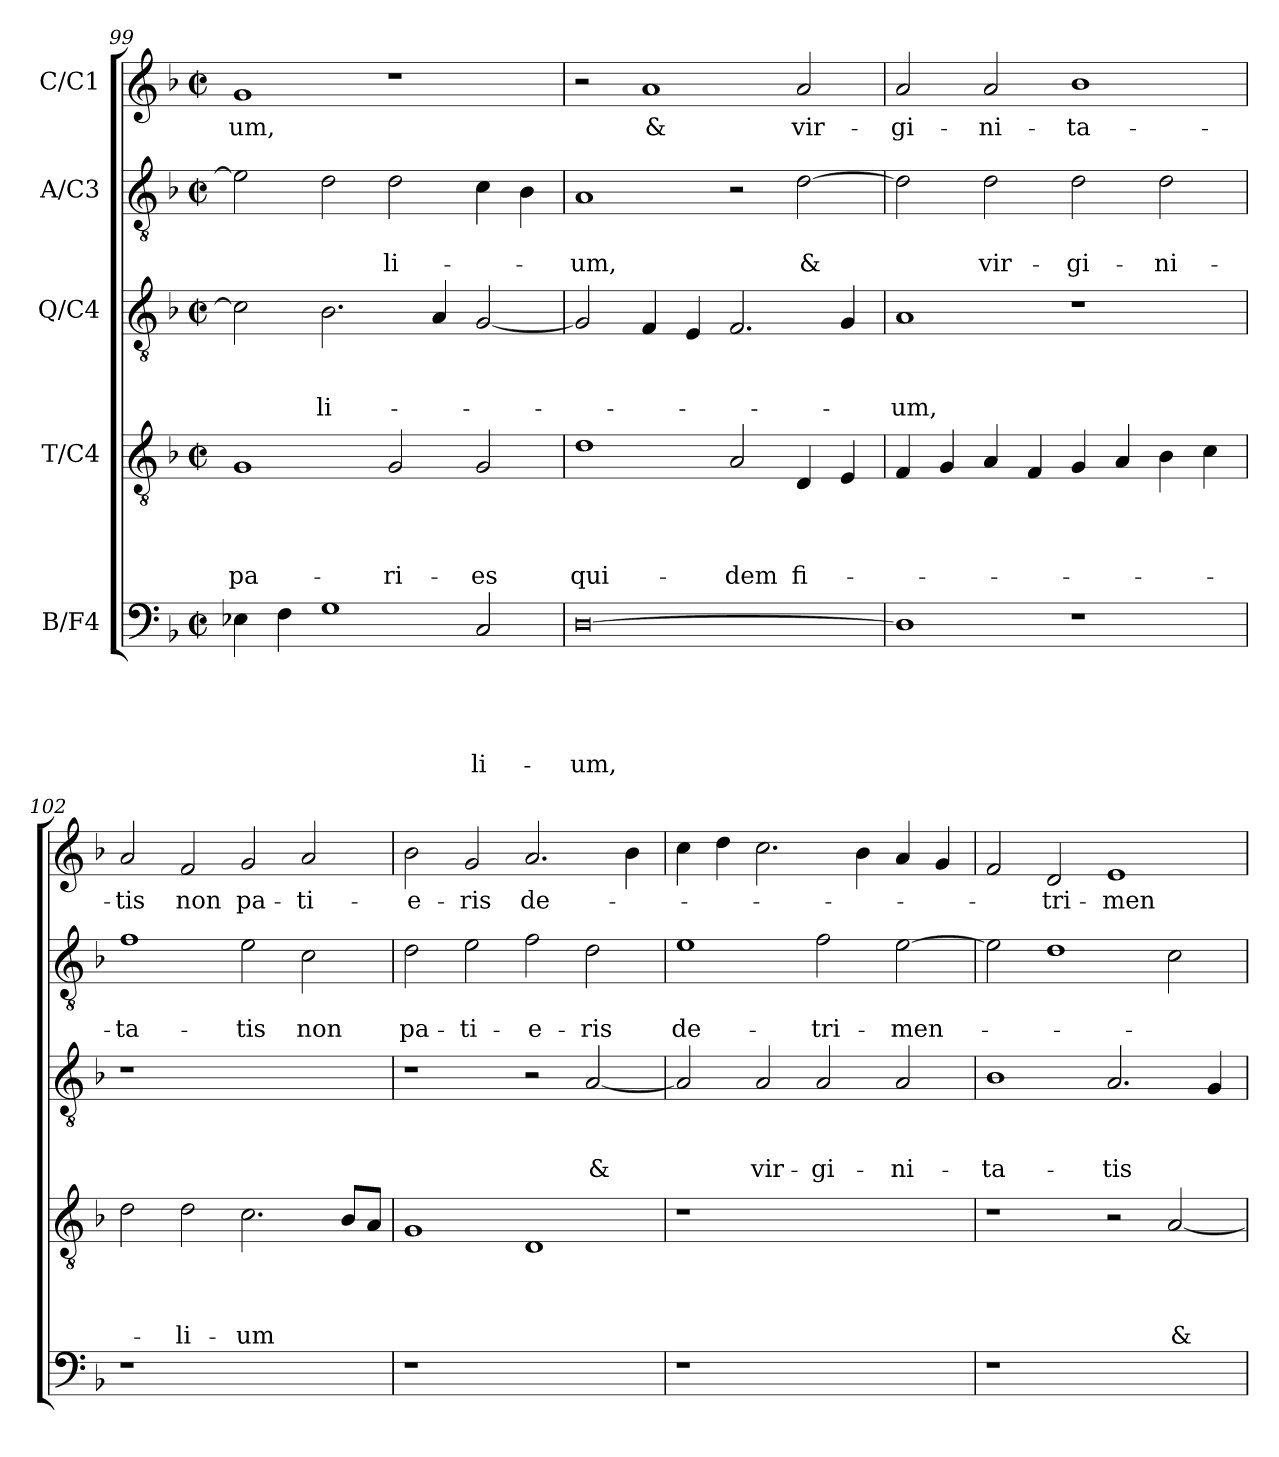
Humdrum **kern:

**kern	**text	**text	**text	**text	**text	**kern	**text	**text	**text	**text	**kern	**text	**text	**text	**kern	**text	**text	**kern	**text
*part5	*part5	*part5	*part5	*part5	*part5	*part4	*part4	*part4	*part4	*part4	*part3	*part3	*part3	*part3	*part2	*part2	*part2	*part1	*part1
*staff5	*staff5	*staff5	*staff5	*staff5	*staff5	*staff4	*staff4	*staff4	*staff4	*staff4	*staff3	*staff3	*staff3	*staff3	*staff2	*staff2	*staff2	*staff1	*staff1
*I"B/F4	*	*	*	*	*	*I"T/C4	*	*	*	*	*I"Q/C4	*	*	*	*I"A/C3	*	*	*I"C/C1	*
*clefF4	*	*	*	*	*	*clefGv2	*	*	*	*	*clefGv2	*	*	*	*clefGv2	*	*	*clefG2	*
*k[b-]	*	*	*	*	*	*k[b-]	*	*	*	*	*k[b-]	*	*	*	*k[b-]	*	*	*k[b-]	*
*F:	*	*	*	*	*	*F:	*	*	*	*	*F:	*	*	*	*F:	*	*	*F:	*
*M2/2	*	*	*	*	*	*M2/2	*	*	*	*	*M2/2	*	*	*	*M2/2	*	*	*M2/2	*
*met(c|)	*	*	*	*	*	*met(c|)	*	*	*	*	*met(c|)	*	*	*	*met(c|)	*	*	*met(c|)	*
=99	=99	=99	=99	=99	=99	=99	=99	=99	=99	=99	=99	=99	=99	=99	=99	=99	=99	=99	=99
!	!	!	!	!	!	!	!	!	!	!LO:LY:b	!	!	!	!	!	!	!	!	!LO:LY:b
4E-X\	.	.	.	.	.	1G	.	.	.	pa-	2c\]	.	.	.	2e-\]	.	.	1g	-um,
4F\	.	.	.	.	.	.	.	.	.	.	.	.	.	.	.	.	.	.	.
!	!	!	!	!	!	!	!	!	!	!	!	!	!	!LO:LY:b	!	!	!	!	!
1G	.	.	.	.	.	.	.	.	.	.	2.B-\	.	.	-li-	2d\	.	.	.	.
!	!	!	!	!	!	!	!	!	!	!LO:LY:b	!	!	!	!	!	!	!LO:LY:b	!	!
.	.	.	.	.	.	2G/	.	.	.	-ri-	.	.	.	.	2d\	.	-li-	1r	.
.	.	.	.	.	.	.	.	.	.	.	4A/	.	.	.	.	.	.	.	.
!	!	!	!	!	!LO:LY:b	!	!	!	!	!LO:LY:b	!	!	!	!	!	!	!	!	!
2C/	.	.	.	.	-li-	2G/	.	.	.	-es	[2G/	.	.	.	4c\	.	.	.	.
.	.	.	.	.	.	.	.	.	.	.	.	.	.	.	4B-\	.	.	.	.
=100	=100	=100	=100	=100	=100	=100	=100	=100	=100	=100	=100	=100	=100	=100	=100	=100	=100	=100	=100
!	!	!	!	!	!LO:LY:b	!	!	!	!	!LO:LY:b	!	!	!	!	!	!	!LO:LY:b	!	!
[0D	.	.	.	.	-um,	1d	.	.	.	qui-	2G/]	.	.	.	1A	.	-um,	2r	.
!	!	!	!	!	!	!	!	!	!	!	!	!	!	!	!	!	!	!	!LO:LY:b
.	.	.	.	.	.	.	.	.	.	.	4F/	.	.	.	.	.	.	1a	&
.	.	.	.	.	.	.	.	.	.	.	4E/	.	.	.	.	.	.	.	.
!	!	!	!	!	!	!	!	!	!	!LO:LY:b	!	!	!	!	!	!	!	!	!
.	.	.	.	.	.	2A/	.	.	.	-dem	2.F/	.	.	.	2r	.	.	.	.
!	!	!	!	!	!	!	!	!	!	!LO:LY:b	!	!	!	!	!	!	!LO:LY:b	!	!LO:LY:b
.	.	.	.	.	.	4D/	.	.	.	fi-	.	.	.	.	[2d\	.	&	2a/	vir-
.	.	.	.	.	.	4E/	.	.	.	.	4G/	.	.	.	.	.	.	.	.
!!LO:PB:g=z
=101	=101	=101	=101	=101	=101	=101	=101	=101	=101	=101	=101	=101	=101	=101	=101	=101	=101	=101	=101
!	!	!	!	!	!	!	!	!	!	!	!	!	!	!LO:LY:b	!	!	!	!	!LO:LY:b
1D]	.	.	.	.	.	4F/	.	.	.	.	1A	.	.	-um,	2d\]	.	.	2a/	-gi-
.	.	.	.	.	.	4G/	.	.	.	.	.	.	.	.	.	.	.	.	.
!	!	!	!	!	!	!	!	!	!	!	!	!	!	!	!	!	!LO:LY:b	!	!LO:LY:b
.	.	.	.	.	.	4A/	.	.	.	.	.	.	.	.	2d\	.	vir-	2a/	-ni-
.	.	.	.	.	.	4F/	.	.	.	.	.	.	.	.	.	.	.	.	.
!	!	!	!	!	!	!	!	!	!	!	!	!	!	!	!	!	!LO:LY:b	!	!LO:LY:b
1r	.	.	.	.	.	4G/	.	.	.	.	1r	.	.	.	2d\	.	-gi-	1b-	-ta-
.	.	.	.	.	.	4A/	.	.	.	.	.	.	.	.	.	.	.	.	.
!	!	!	!	!	!	!	!	!	!	!	!	!	!	!	!	!	!LO:LY:b	!	!
.	.	.	.	.	.	4B-\	.	.	.	.	.	.	.	.	2d\	.	-ni-	.	.
.	.	.	.	.	.	4c\	.	.	.	.	.	.	.	.	.	.	.	.	.
=102	=102	=102	=102	=102	=102	=102	=102	=102	=102	=102	=102	=102	=102	=102	=102	=102	=102	=102	=102
!	!	!	!	!	!	!	!	!	!	!	!	!	!	!	!	!	!LO:LY:b	!	!LO:LY:b
1r	.	.	.	.	.	2d\	.	.	.	.	1r	.	.	.	1f	.	-ta-	2a/	-tis
!	!	!	!	!	!	!	!	!	!	!LO:LY:b	!	!	!	!	!	!	!	!	!LO:LY:b
.	.	.	.	.	.	2d\	.	.	.	-li-	.	.	.	.	.	.	.	2f/	non
!	!	!	!	!	!	!	!	!	!	!LO:LY:b	!	!	!	!	!	!	!LO:LY:b	!	!LO:LY:b
1ryy	.	.	.	.	.	2.c\	.	.	.	-um	1ryy	.	.	.	2e\	.	-tis	2g/	pa-
!	!	!	!	!	!	!	!	!	!	!	!	!	!	!	!	!	!LO:LY:b	!	!LO:LY:b
.	.	.	.	.	.	.	.	.	.	.	.	.	.	.	2c\	.	non	2a/	-ti-
.	.	.	.	.	.	8B-/L	.	.	.	.	.	.	.	.	.	.	.	.	.
.	.	.	.	.	.	8A/J	.	.	.	.	.	.	.	.	.	.	.	.	.
=103	=103	=103	=103	=103	=103	=103	=103	=103	=103	=103	=103	=103	=103	=103	=103	=103	=103	=103	=103
!	!	!	!	!	!	!	!	!	!	!	!	!	!	!	!	!	!LO:LY:b	!	!LO:LY:b
1r	.	.	.	.	.	1G	.	.	.	.	1r	.	.	.	2d\	.	pa-	2b-\	-e-
!	!	!	!	!	!	!	!	!	!	!	!	!	!	!	!	!	!LO:LY:b	!	!LO:LY:b
.	.	.	.	.	.	.	.	.	.	.	.	.	.	.	2e\	.	-ti-	2g/	-ris
!	!	!	!	!	!	!	!	!	!	!	!	!	!	!	!	!	!LO:LY:b	!	!LO:LY:b
1ryy	.	.	.	.	.	1D	.	.	.	.	2r	.	.	.	2f\	.	-e-	2.a/	de-
!	!	!	!	!	!	!	!	!	!	!	!	!	!	!LO:LY:b	!	!	!LO:LY:b	!	!
.	.	.	.	.	.	.	.	.	.	.	[2A/	.	.	&	2d\	.	-ris	.	.
.	.	.	.	.	.	.	.	.	.	.	.	.	.	.	.	.	.	4b-\	.
=104	=104	=104	=104	=104	=104	=104	=104	=104	=104	=104	=104	=104	=104	=104	=104	=104	=104	=104	=104
!	!	!	!	!	!	!	!	!	!	!	!	!	!	!	!	!	!LO:LY:b	!	!
1r	.	.	.	.	.	1r	.	.	.	.	2A/]	.	.	.	1e	.	de-	4cc\	.
.	.	.	.	.	.	.	.	.	.	.	.	.	.	.	.	.	.	4dd\	.
!	!	!	!	!	!	!	!	!	!	!	!	!	!	!LO:LY:b	!	!	!	!	!
.	.	.	.	.	.	.	.	.	.	.	2A/	.	.	vir-	.	.	.	2.cc\	.
!	!	!	!	!	!	!	!	!	!	!	!	!	!	!LO:LY:b	!	!	!LO:LY:b	!	!
1ryy	.	.	.	.	.	1ryy	.	.	.	.	2A/	.	.	-gi-	2f\	.	-tri-	.	.
.	.	.	.	.	.	.	.	.	.	.	.	.	.	.	.	.	.	4b-\	.
!	!	!	!	!	!	!	!	!	!	!	!	!	!	!LO:LY:b	!	!	!LO:LY:b	!	!
.	.	.	.	.	.	.	.	.	.	.	2A/	.	.	-ni-	[2e\	.	-men-	4a/	.
.	.	.	.	.	.	.	.	.	.	.	.	.	.	.	.	.	.	4g/	.
=105	=105	=105	=105	=105	=105	=105	=105	=105	=105	=105	=105	=105	=105	=105	=105	=105	=105	=105	=105
!	!	!	!	!	!	!	!	!	!	!	!	!	!	!LO:LY:b	!	!	!	!	!
1r	.	.	.	.	.	1r	.	.	.	.	1B-	.	.	-ta-	2e\]	.	.	2f/	.
!	!	!	!	!	!	!	!	!	!	!	!	!	!	!	!	!	!	!	!LO:LY:b
.	.	.	.	.	.	.	.	.	.	.	.	.	.	.	1d	.	.	2d/	-tri-
!	!	!	!	!	!	!	!	!	!	!	!	!	!	!LO:LY:b	!	!	!	!	!LO:LY:b
1ryy	.	.	.	.	.	2r	.	.	.	.	2.A/	.	.	-tis	.	.	.	1e	-men-
!	!	!	!	!	!	!	!	!	!	!LO:LY:b	!	!	!	!	!	!	!	!	!
.	.	.	.	.	.	[2A/	.	.	.	&	.	.	.	.	2c\	.	.	.	.
.	.	.	.	.	.	.	.	.	.	.	4G/	.	.	.	.	.	.	.	.
=	=	=	=	=	=	=	=	=	=	=	=	=	=	=	=	=	=	=	=
*-	*-	*-	*-	*-	*-	*-	*-	*-	*-	*-	*-	*-	*-	*-	*-	*-	*-	*-	*-
